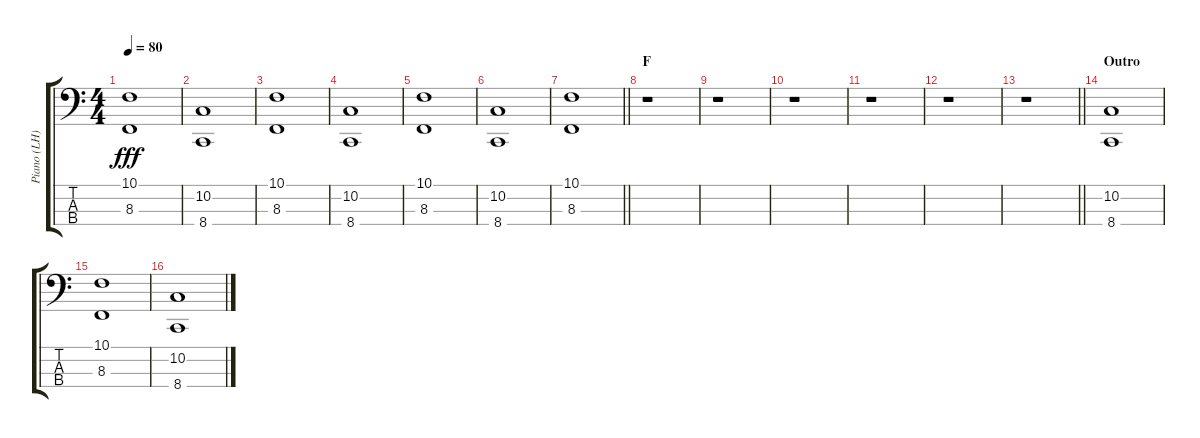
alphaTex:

\track ("Piano (LH)" "Piano (LH)") {instrument acousticgrandpiano}
\staff {score tabs}
\tuning (G2 D2 A1 E1) {hide}
\ts (4 4)
\tempo 80
\clef f4
\ks c
(10.1 8.3).1{dy fff} |
(10.2 8.4).1 |
(10.1 8.3).1 |
(10.2 8.4).1 |
(10.1 8.3).1 |
(10.2 8.4).1 |
\barLineRight lightlight
(10.1 8.3).1 |
\section ("" "F")
r.1 |
r.1 |
r.1 |
r.1 |
r.1 |
\barLineRight lightlight
r.1 |
\section ("" "Outro")
(10.2 8.4).1 |
(10.1 8.3).1 |
(10.2 8.4).1
